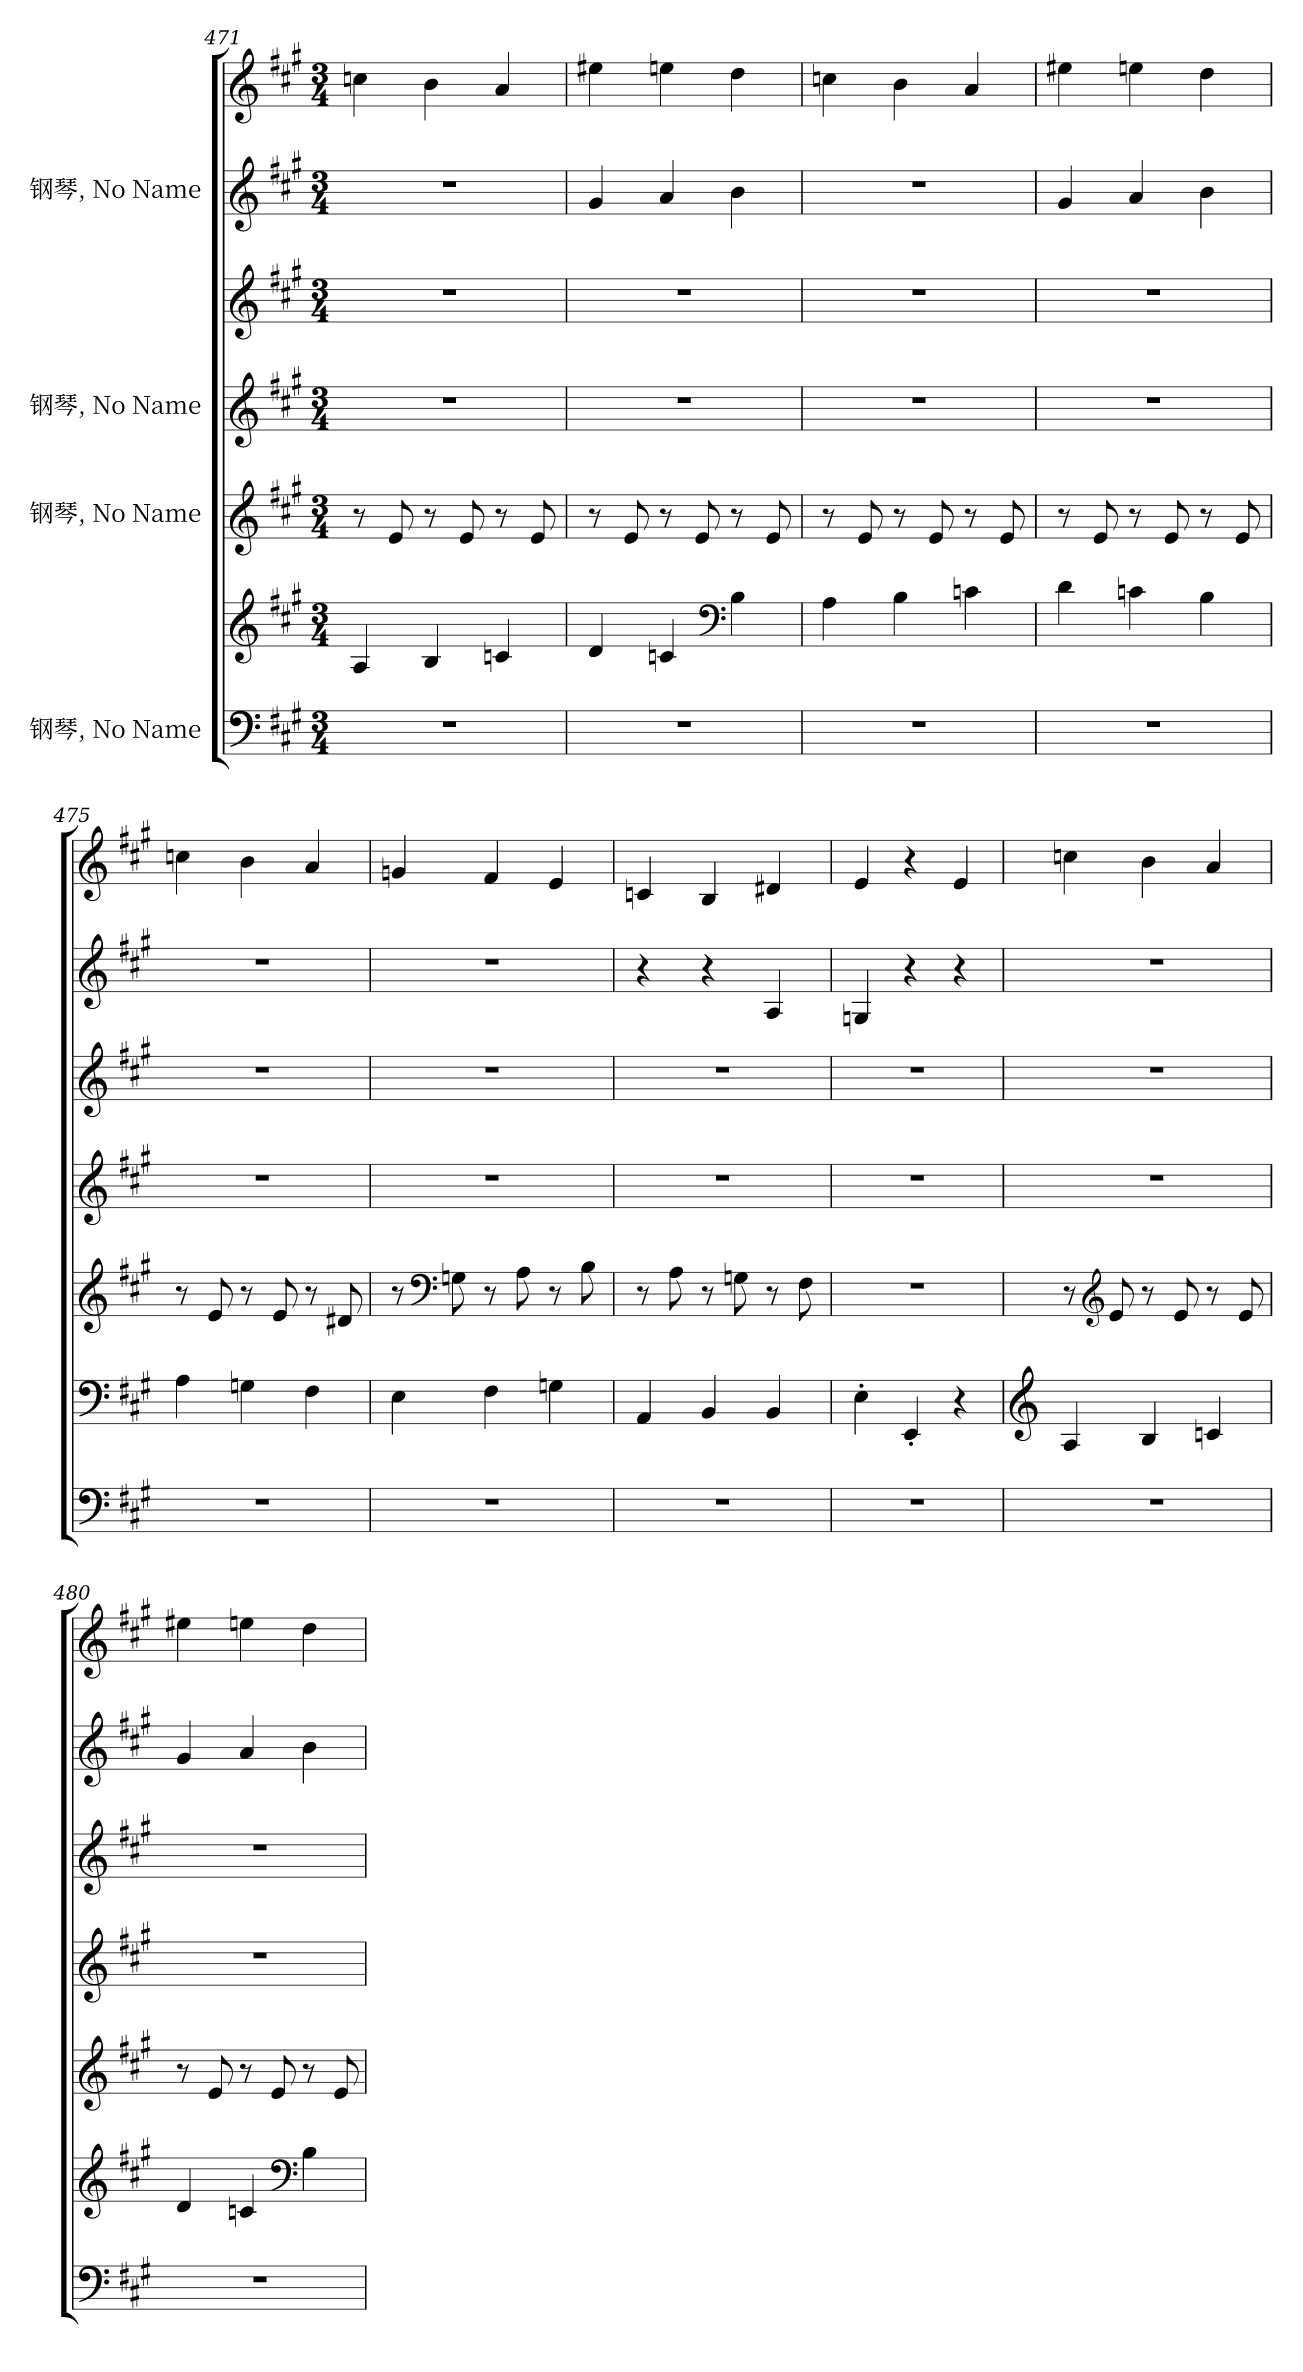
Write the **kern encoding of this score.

**kern	**kern	**kern	**kern	**kern	**kern	**kern
*part4	*part4	*part3	*part2	*part2	*part1	*part1
*staff7	*staff6	*staff5	*staff4	*staff3	*staff2	*staff1
*I"钢琴, No Name	*	*I"钢琴, No Name	*I"钢琴, No Name	*	*I"钢琴, No Name	*
!!LO:PB:g=z
*clefF4	*clefG2	*clefG2	*clefG2	*clefG2	*clefG2	*clefG2
*k[f#c#g#]	*k[f#c#g#]	*k[f#c#g#]	*k[f#c#g#]	*k[f#c#g#]	*k[f#c#g#]	*k[f#c#g#]
*M3/4	*M3/4	*M3/4	*M3/4	*M3/4	*M3/4	*M3/4
*MM150	*MM150	*MM150	*MM150	*MM150	*MM150	*MM150
=471	=471	=471	=471	=471	=471	=471
2.r	4A/	8r	2.r	2.r	2.r	4ccn\
.	.	8e/	.	.	.	.
.	4B/	8r	.	.	.	4b\
.	.	8e/	.	.	.	.
.	4cn/	8r	.	.	.	4a/
.	.	8e/	.	.	.	.
=472	=472	=472	=472	=472	=472	=472
2.r	4d/	8r	2.r	2.r	4g#/	4ee#X\
.	.	8e/	.	.	.	.
.	4cn/	8r	.	.	4a/	4een\
.	.	8e/	.	.	.	.
*	*clefF4	*	*	*	*	*
.	4B\	8r	.	.	4b\	4dd\
.	.	8e/	.	.	.	.
=473	=473	=473	=473	=473	=473	=473
2.r	4A\	8r	2.r	2.r	2.r	4ccn\
.	.	8e/	.	.	.	.
.	4B\	8r	.	.	.	4b\
.	.	8e/	.	.	.	.
.	4cn\	8r	.	.	.	4a/
.	.	8e/	.	.	.	.
=474	=474	=474	=474	=474	=474	=474
2.r	4d\	8r	2.r	2.r	4g#/	4ee#X\
.	.	8e/	.	.	.	.
.	4cn\	8r	.	.	4a/	4een\
.	.	8e/	.	.	.	.
.	4B\	8r	.	.	4b\	4dd\
.	.	8e/	.	.	.	.
=475	=475	=475	=475	=475	=475	=475
2.r	4A\	8r	2.r	2.r	2.r	4ccn\
.	.	8e/	.	.	.	.
.	4Gn\	8r	.	.	.	4b\
.	.	8e/	.	.	.	.
.	4F#\	8r	.	.	.	4a/
.	.	8d#X/	.	.	.	.
!!LO:PB:g=z
=476	=476	=476	=476	=476	=476	=476
2.r	4E\	8r	2.r	2.r	2.r	4gn/
*	*	*clefF4	*	*	*	*
.	.	8Gn\	.	.	.	.
.	4F#\	8r	.	.	.	4f#/
.	.	8A\	.	.	.	.
.	4Gn\	8r	.	.	.	4e/
.	.	8B\	.	.	.	.
=477	=477	=477	=477	=477	=477	=477
2.r	4AA/	8r	2.r	2.r	4r	4cn/
.	.	8A\	.	.	.	.
.	4BB/	8r	.	.	4r	4B/
.	.	8Gn\	.	.	.	.
.	4BB/	8r	.	.	4A/	4d#X/
.	.	8F#\	.	.	.	.
=478	=478	=478	=478	=478	=478	=478
2.r	4E'\	2.r	2.r	2.r	4Gn/	4e/
*	*	*	*	*	*	*MM145
.	4EE'/	.	.	.	4r	4r
.	4r	.	.	.	4r	4e/
=479	=479	=479	=479	=479	=479	=479
*	*clefG2	*	*	*	*	*
*	*	*	*	*	*	*MM150
2.r	4A/	8r	2.r	2.r	2.r	4ccn\
*	*	*clefG2	*	*	*	*
.	.	8e/	.	.	.	.
.	4B/	8r	.	.	.	4b\
.	.	8e/	.	.	.	.
.	4cn/	8r	.	.	.	4a/
.	.	8e/	.	.	.	.
=480	=480	=480	=480	=480	=480	=480
2.r	4d/	8r	2.r	2.r	4g#/	4ee#X\
.	.	8e/	.	.	.	.
.	4cn/	8r	.	.	4a/	4een\
.	.	8e/	.	.	.	.
*	*clefF4	*	*	*	*	*
.	4B\	8r	.	.	4b\	4dd\
.	.	8e/	.	.	.	.
=	=	=	=	=	=	=
*-	*-	*-	*-	*-	*-	*-
